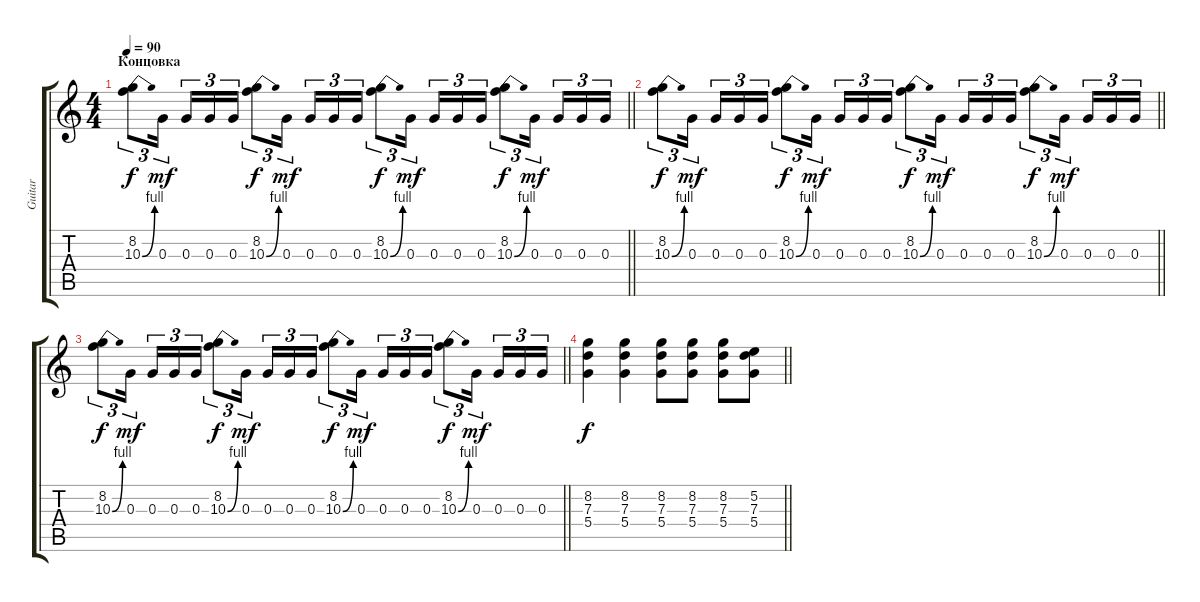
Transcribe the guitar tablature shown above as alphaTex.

\track ("Guitar" "Guitar") {instrument distortionguitar}
\staff {score tabs}
\tuning (E4 B3 G3 D3 A2 E2) {hide}
\ts (4 4)
\section ("" "Концовка")
\tempo 90
\clef g2
\barLineRight lightlight
\ks c
(8.2 10.3{be (bend 0 0 60 4)}).8{tu (3 2) dy f} 0.3.16{tu (3 2) dy mf beam splitsecondary} 0.3.16{tu (3 2)} 0.3.16{tu (3 2)} 0.3.16{tu (3 2)} (8.2 10.3{be (bend 0 0 60 4)}).8{tu (3 2) dy f} 0.3.16{tu (3 2) dy mf beam splitsecondary} 0.3.16{tu (3 2)} 0.3.16{tu (3 2)} 0.3.16{tu (3 2)} (8.2 10.3{be (bend 0 0 60 4)}).8{tu (3 2) dy f} 0.3.16{tu (3 2) dy mf beam splitsecondary} 0.3.16{tu (3 2)} 0.3.16{tu (3 2)} 0.3.16{tu (3 2)} (8.2 10.3{be (bend 0 0 60 4)}).8{tu (3 2) dy f} 0.3.16{tu (3 2) dy mf beam splitsecondary} 0.3.16{tu (3 2)} 0.3.16{tu (3 2)} 0.3.16{tu (3 2)} |
\barLineRight lightlight
(8.2 10.3{be (bend 0 0 60 4)}).8{tu (3 2) dy f} 0.3.16{tu (3 2) dy mf beam splitsecondary} 0.3.16{tu (3 2)} 0.3.16{tu (3 2)} 0.3.16{tu (3 2)} (8.2 10.3{be (bend 0 0 60 4)}).8{tu (3 2) dy f} 0.3.16{tu (3 2) dy mf beam splitsecondary} 0.3.16{tu (3 2)} 0.3.16{tu (3 2)} 0.3.16{tu (3 2)} (8.2 10.3{be (bend 0 0 60 4)}).8{tu (3 2) dy f} 0.3.16{tu (3 2) dy mf beam splitsecondary} 0.3.16{tu (3 2)} 0.3.16{tu (3 2)} 0.3.16{tu (3 2)} (8.2 10.3{be (bend 0 0 60 4)}).8{tu (3 2) dy f} 0.3.16{tu (3 2) dy mf beam splitsecondary} 0.3.16{tu (3 2)} 0.3.16{tu (3 2)} 0.3.16{tu (3 2)} |
\barLineRight lightlight
(8.2 10.3{be (bend 0 0 60 4)}).8{tu (3 2) dy f} 0.3.16{tu (3 2) dy mf beam splitsecondary} 0.3.16{tu (3 2)} 0.3.16{tu (3 2)} 0.3.16{tu (3 2)} (8.2 10.3{be (bend 0 0 60 4)}).8{tu (3 2) dy f} 0.3.16{tu (3 2) dy mf beam splitsecondary} 0.3.16{tu (3 2)} 0.3.16{tu (3 2)} 0.3.16{tu (3 2)} (8.2 10.3{be (bend 0 0 60 4)}).8{tu (3 2) dy f} 0.3.16{tu (3 2) dy mf beam splitsecondary} 0.3.16{tu (3 2)} 0.3.16{tu (3 2)} 0.3.16{tu (3 2)} (8.2 10.3{be (bend 0 0 60 4)}).8{tu (3 2) dy f} 0.3.16{tu (3 2) dy mf beam splitsecondary} 0.3.16{tu (3 2)} 0.3.16{tu (3 2)} 0.3.16{tu (3 2)} |
\barLineRight lightlight
(8.2 7.3 5.4).4{dy f} (8.2 7.3 5.4).4 (8.2 7.3 5.4).8 (8.2 7.3 5.4).8 (8.2 7.3 5.4).8 (5.2 7.3 5.4).8
